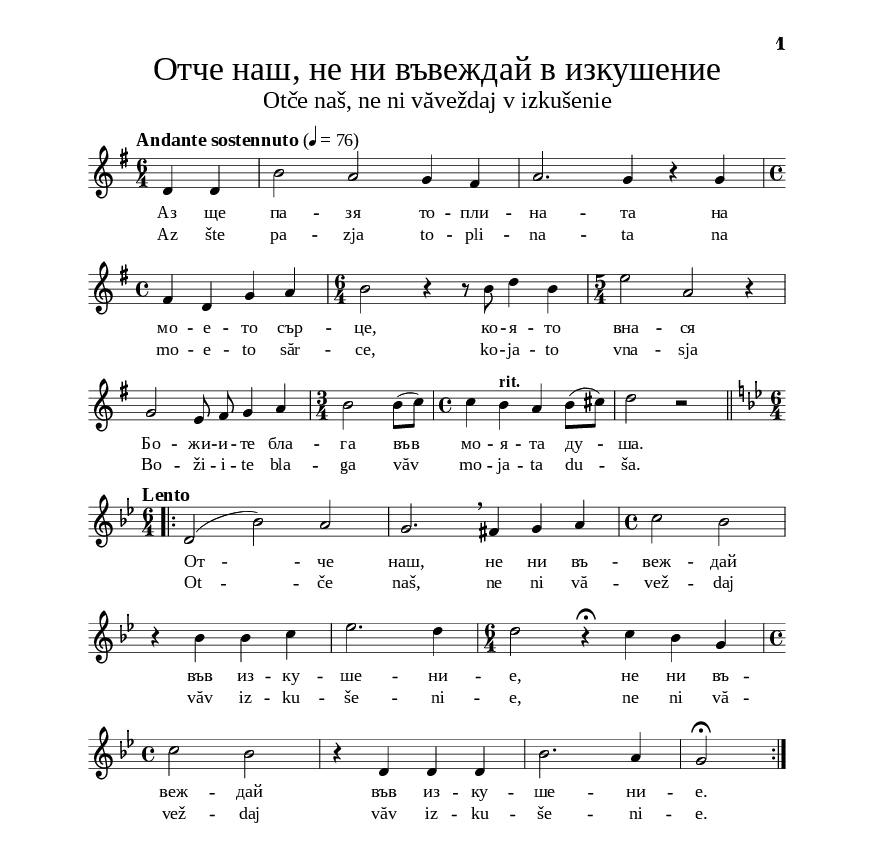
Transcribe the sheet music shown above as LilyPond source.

\version "2.24.2"

% include paper part and global functions
\include "include/globals.ily"

\bookpart {
  \label #'ref216
  \tocItem \markup "Отче наш, не ни ... – Otče naš, ne ni ... "
  \include "include/bookpart-paper.ily"
  \score {
    \include "include/score-layout.ily"

    \new Voice \absolute {
      \clef treble
      \key g \major
      \time 6/4
      \tempoFunc "Andante sostennuto" 4 "76"
      \autoBeamOff

      \partial 2
      d'4  d'4 | % 2
      b'2  a'2  g'4  fis'4 | % 3
      a'2.  g'4 r4  g'4 \break | % 4
      \time 4/4  | % 4
      fis'4  d'4  g'4  a'4 | % 5
      \time 6/4  | % 5
      b'2 r4 r8 b'8 d''4 b'4 | % 6
      \time 5/4  | % 6
      e''2  a'2 r4 \break | % 7
      g'2  e'8  fis'8  g'4  a'4 | % 8
      \time 3/4  | % 8
      b'2 b'8 ( [ c''8 ) ] | % 9
      \time 4/4  | % 9
      c''4 b'4 ^\markup{ \bold {rit.} }  a'4
      b'8 ( [ cis''8 ) ]  |
      d''2 r2   \bar ".|:-||"
      | % 11
      \key g \minor \time 6/4 \break | % 11
      \tempo "Lento" d'2 ( bes'2 )
      a'2 | % 12
      g'2.  \breathe fis'4  g'4  a'4
      | % 13
      \time 4/4  | % 13
      c''2 bes'2 \break | % 14
      r4 bes'4 bes'4 c''4 | % 15
      es''2. d''4 | % 16
      \time 6/4  | % 16
      d''2 r4 ^\fermata c''4 bes'4
      g'4 \break | % 17
      \time 4/4  | % 17
      c''2 bes'2 | % 18
      r4  d'4  d'4  d'4 | % 19
      bes'2.  a'4 |
      g'2 \fermata  \bar ":|."

    }

    \addlyrics {
      Аз ще па -- зя то -- пли -- на --
      та на мо -- е -- то сър -- це, ко --
      я -- то вна -- ся Бо -- жи -- и -- те
      бла -- га във  мо -- я -- та ду
      -- ша. От -- че наш, не ни
      въ -- веж -- дай във из -- ку -- ше
      -- ни -- е, не ни въ -- веж -- дай
      във из -- ку -- ше -- ни -- е.}
      \addlyrics {
        Az šte pa -- zja to -- pli -- na --
        ta na mo -- e -- to săr -- ce, ko --
        ja -- to vna -- sja Bo -- ži -- i -- te
        bla -- ga văv  mo -- ja -- ta du
        -- ša. Ot -- če naš, ne ni
        vă -- vež -- daj văv iz -- ku -- še
        -- ni -- e, ne ni vă -- vež -- daj
        văv iz -- ku -- še -- ni -- e.}

        \header {
          title = \titleFunc "Отче наш, не ни въвеждай в изкушение" "Otče naš, ne ni văveždaj v izkušenie"
        }

        \midi{}

      } % score

      \pageBreak

      \version "2.24.4"

\markup \fill-line { \fontsize #deTitleFontSize "Vater unser, führe uns nicht in Versuchung" }
\markup \null
\markup \null
\markup \abs-fontsize #10 {
  \hspace #15
  \override #`(baseline-skip . ,deCoupletBaselineSkip)

  \column {


 \line { " "Ich werde die Wärme meines Herzens bewahren,}

 \line { " "die die göttlichen Güter in meine Seele bringt.}

 \line { " "Herr, führe uns nicht in Versuchung,}

 \line { " "führe uns nicht in Versuchung.}


  }
}


    } % bookpart

    % Più mosso
    %
